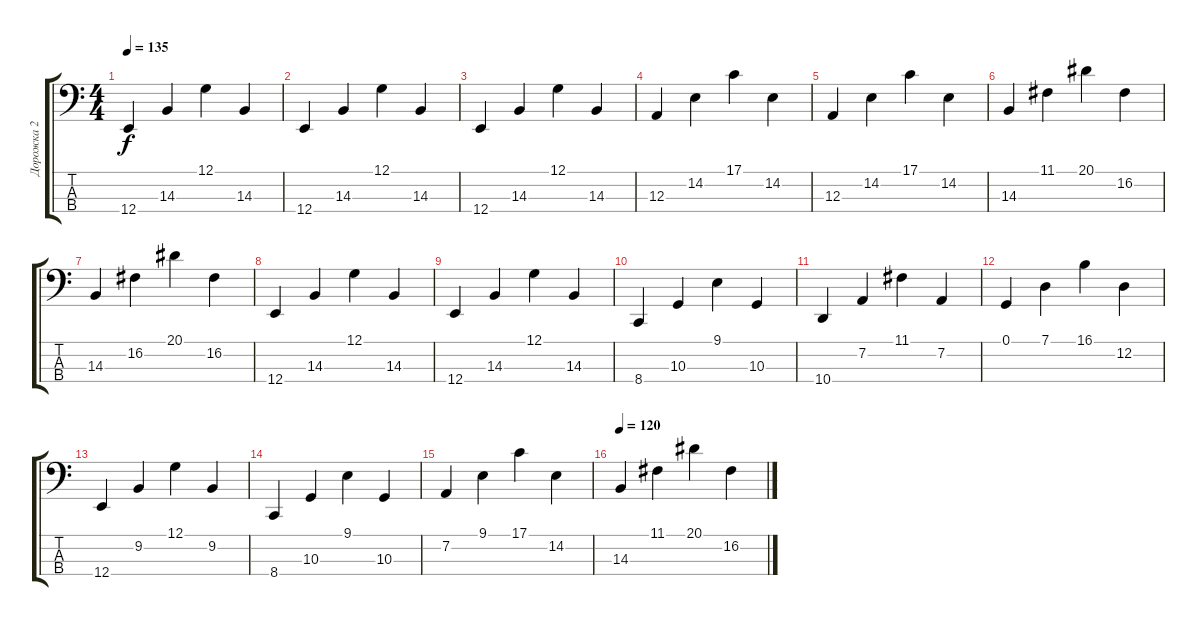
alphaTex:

\track ("Дорожка 2" "Дорожка 2") {instrument acousticgrandpiano}
\staff {score tabs}
\tuning (G2 D2 A1 E1) {hide}
\ts (4 4)
\tempo 135
\clef f4
\ks c
12.4.4{dy f} 14.3.4 12.1.4 14.3.4 |
12.4.4 14.3.4 12.1.4 14.3.4 |
12.4.4 14.3.4 12.1.4 14.3.4 |
12.3.4 14.2.4 17.1.4 14.2.4 |
12.3.4 14.2.4 17.1.4 14.2.4 |
14.3.4 11.1.4 20.1.4 16.2.4 |
14.3.4 16.2.4 20.1.4 16.2.4 |
12.4.4 14.3.4 12.1.4 14.3.4 |
12.4.4 14.3.4 12.1.4 14.3.4 |
8.4.4 10.3.4 9.1.4 10.3.4 |
10.4.4 7.2.4 11.1.4 7.2.4 |
0.1.4 7.1.4 16.1.4 12.2.4 |
12.4.4 9.2.4 12.1.4 9.2.4 |
8.4.4 10.3.4 9.1.4 10.3.4 |
7.2.4 9.1.4 17.1.4 14.2.4 |
\tempo 120
14.3.4 11.1.4 20.1.4 16.2.4
